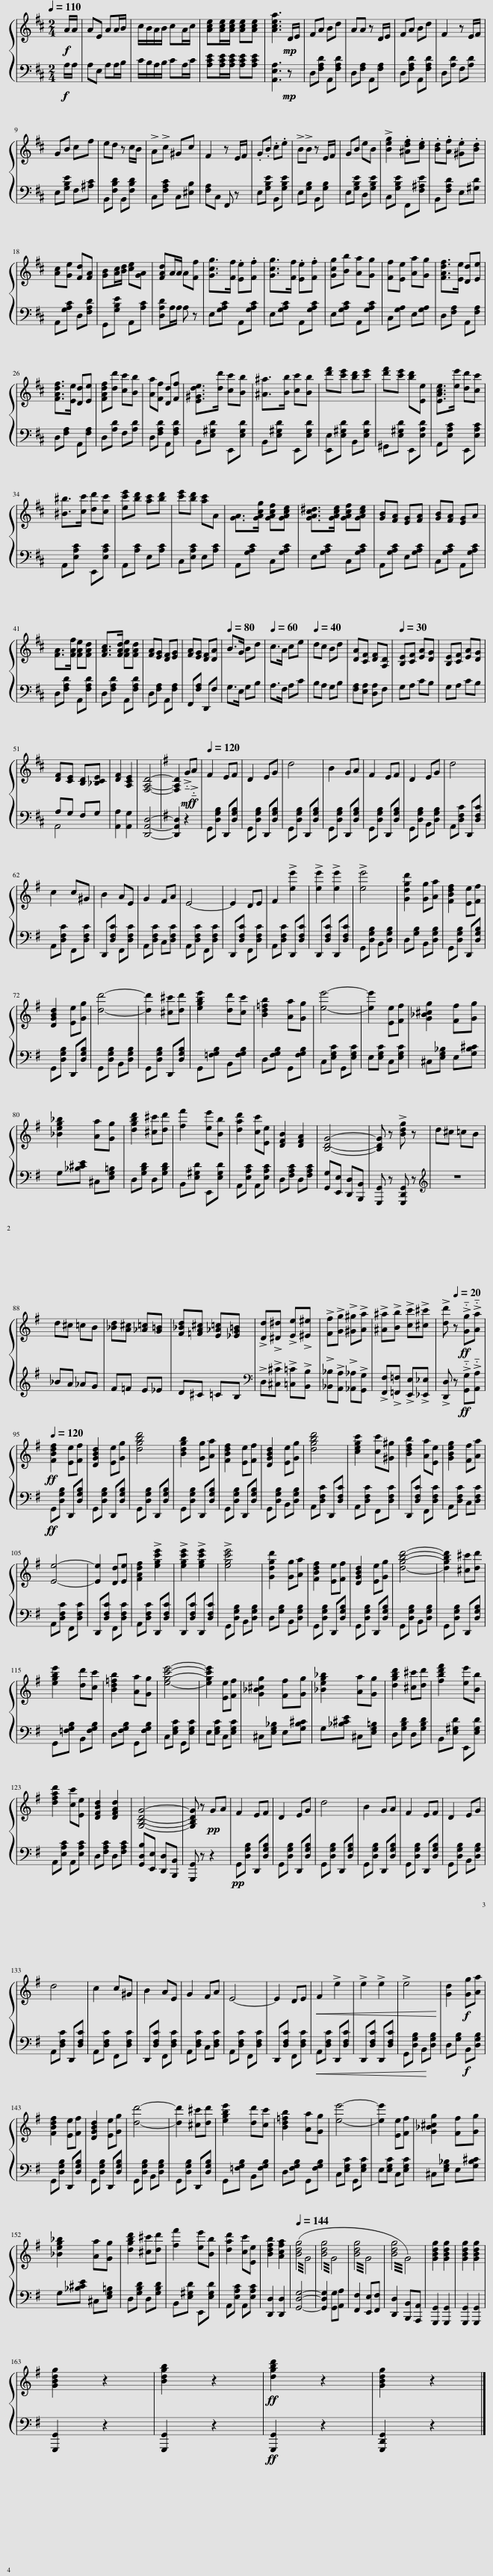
X:1
%%score { 1 | ( 2 3 ) }
L:1/8
Q:1/4=110
M:2/4
I:linebreak $
K:D
V:1 treble
V:2 bass
V:3 bass
V:1
!f! A/A/ | AE AA/B/ | c/B/A/B/ cA/c/ | [Ace][Ace]/[Ace]/ [Ace][Ace] | [Acea]3!mp! D/E/ | %5
 FA Bd | AA z D/E/ | FA Bd | F2 z E/F/ |$ GB cf | %10
 ed z c/B/ | !>!A!>!c ^Gc | F2 z E/F/ | .G.B .c.e | !>!B!>!B z E/F/ | %15
 GB eB | !>![Beg]2 .[^Adf].[ce] | .[Bd].[Af] .[^Ge].[Bd] |$ [Ac][Ge] [Fd][FA] | [GB][Ac]/[Bd]/ [ce][GA] | %20
 [FAd]A/A/ A[Ff] | [Gcg]>[Ff] .[Ee].[Ff] | [Gcg]>[Ff] .[Ee].[Ff] | [Gcg][Bb] [Aa][Gg] | [Ff][Ee] [Aa][Gg] | %25
 [FAdf]>[Ee] [Dd][Ee] |$ [FAdf]>[Ee] [Dd][Ee] | [FAdf][dd'] [cc'][Bb] | [Aa][Ff] [Dd][Ff] | [E^Gde]>[dd'] [cc'][Bb] | %30
 [^A^a]>[Bb] [cc'][Bb] | [d'f'][c'e'] [bd'][c'e'] | [d'f'][c'e'] [bd'][Ee] | [EAce]>[ee'] [dd'][cc'] |$ [^B^b]>[cc'] [dd'][cc'] | %35
 [ec'e'][bd'] [ac'][bd'] | [c'e'][bd'] [ac']A | [GA]>[GAcg] [GAcf][GAce] | [GAc^d]>[GAce] [GAcf][GAce] | [GB][FA] [EG][FA] | %40
 [GB][FA] [EG]A |$ [FA]>[FAf] [FAe][FAd] | [FAc]>[FAd] [FAe][FAd] | [FA][EG] [DF][EG] | [FA][EG] [DF][DA] | %45
[Q:1/4=80] B>G Bd |[Q:1/4=60] c>A ce |[Q:1/4=40] dc Bd | [DA][CF] [DF][A,D] |[Q:1/4=30] [B,E][CF] [EA][DG] | %50
 [B,E][CF] [EA][DG] |$ [DF][CE] [B,D][_B,CE] | [DF]2 [A,CE]2 | [F,A,D]4- |[K:G] [F,A,D]2!mf! !>!!tenuto!.G!f!!>!!tenuto!.A | %55
[Q:1/4=120] F2 EF | D2 EG | d4 | B2 GA | F2 EF | %60
 D2 EG | d4 |$ c2 c^G | B2 AE | G2 FA | %65
 E4- | E2 DE | F2 !>![ee']2 | !>![ee']2 !>![ee']2 | !>![ee']4 | %70
 [Gdgd']2 [Gg][Aa] | [FBdf]2 [Ee][Ff] |$ [DGBd]2 [Ee][Gg] | [dd']4- | [dd']2 [^c^c'][dd'] | %75
 [egbe']2 [dd'][cc'] | [Bd=fb]2 [Aa][Gg] | [ee']4- | [ee']2 [Ee][Ff] | [G_B^cg]2 [Ff][Gg] |$ %80
 [_Beg_b]2 [Aa][Gg] | [dgbd']2 [^c^c'][dd'] | [ff']2 [ee'][Bb] | [dad']2 [cc'][Ee] | [DFB]2 [DFA]2 | %85
 [B,DG]4- | [B,DG] z !>![Bdg] z | d^c =cB |$ d^c =cB | [_Bd][A^c] [_A=c][G=B] | %90
 [F_Bd][=FA^c] [E_A=c][_EG=B] | !>![Dd]!>![^D^d] !>![Ee]!>![^E^e] | !>![Ff]!>![Gg] !>![^G^g]!>![Aa] | !>![^A^a]!>![Bb] !>![cc']!>![^c^c'] | !>![dd'][Q:1/4=20] z!ff! !>!!tenuto!.[Gg]!>!!tenuto!.[Aa] |$ %95
!ff![Q:1/4=120] [FBdf]2 [Ee][Ff] | [DGBd]2 [Ee][Gg] | [dgbd']4 | [Bdgb]2 [Gg][Aa] | [FBdf]2 [Ee][Ff] | %100
 [DGBd]2 [Ee][Gg] | [dgbd']4 | [cegc']2 [cc'][^G^g] | [Bdfb]2 [Aa][Ee] | [GBeg]2 [Ff][Aa] |$ %105
 [Ee]4- | [Ee]2 [Dd][Ee] | [FAdf]2 !>![egc'e']2 | !>![egc'e']2 !>![egc'e']2 | !>![egc'e']4 | %110
 [Gdgd']2 [Gg][Aa] | [FBdf]2 [Ee][Ff] | [DGBd]2 [Ee][Gg] | [dgbd']4- | [dgbd']2 [^c^c'][dd'] |$ %115
 [egbe']2 [dd'][cc'] | [Bd=fb]2 [Aa][Gg] | [egc'e']4- | [egc'e']2 [Ee][Ff] | [G_B^cg]2 [Ff][Gg] | %120
 [_Beg_b]2 [Aa][Gg] | [dgbd']2 [^c^c'][dd'] | [fbd'f']2 [ee'][Bb] |$ [dfad']2 [cc'][Ee] | [DFBd]2 [DFAd]2 | %125
 [G,B,DG]4- | [G,B,DG] z!pp! GA | F2 EF | D2 EG | d4 | %130
 B2 GA | F2 EF | D2 EG |$ d4 | c2 c^G | %135
 B2 AE | G2 FA | E4- | E2 DE |!<(! F2 !>!e2 | %140
 !>!e2 !>!e2 | !>!e4!<)! | [Gd]2!f! [Gg][Aa] |$ [FBdf]2 [Ee][Ff] | [DGBd]2 [Ee][Gg] | %145
 [dd']4- | [dd']2 [^c^c'][dd'] | [egbe']2 [dd'][cc'] | [Bd=fb]2 [Aa][Gg] | [ee']4- | %150
 [ee']2 [Ee][Ff] | [G_B^cg]2 [Ff][Gg] |$ [_Beg_b]2 [Aa][Gg] | [dgbd']2 [^c^c'][dd'] | [ff']2 [ee'][Bb] | %155
 [dad']2 [cc'][Ee] | [Bdfb]2 [Acfa]2 |[Q:1/4=144] (!///-![Bdg]2 G2 | !///-![Bdg]2 G2 | !///-![Bdg]2 G2 | %160
 !///-![Bdg]2 G2) | [GBdg]2 [GBdg]2 | [GBdg]2 [GBdg]2 |$ [GBdg]2 z2 | [Bdgb]2 z2 | %165
!ff! [dgbd']2 z2 | [GBdg]2 z2 |] %167
V:2
!f! A,/A,/ | A,E, A,A,/B,/ | C/B,/A,/B,/ CA,/C/ | [A,CE][A,CE]/[A,CE]/ [A,CE][A,CE] | [A,,E,A,]3!mp! z | %5
 D,[F,A,D] A,,[F,A,D] | D,[F,A,] A,,[F,A,] | D,[F,A,D] A,,[F,A,D] | D,[A,D] F,[A,D] |$ E,[G,B,E] F,[^A,C] | %10
 B,,[F,B,D] B,,[F,B,D] | C,[F,A,C] C,[^E,B,] | [F,A,]C, F,, z | E,[G,B,E] B,,[G,B,E] | E,[G,B,] B,,[G,B,] | %15
 E,[G,B,E] D,[G,B,E] | C,[G,B,E] F,,[F,^A,E] | B,,[F,A,D] E,[^G,D] |$ A,,[G,A,C] D,[F,A,D] | G,,[G,B,E] A,,[A,C] | %20
 [D,A,D]A,/A,/ A, z | E,[G,A,C] A,,[G,A,C] | E,[G,A,C] A,,[G,A,C] | E,[G,A,C] A,,[G,A,C] | C,[G,A,] E,[G,A,] | %25
 D,[F,A,] A,,[F,A,] |$ D,[F,A,] A,,[F,A,] | D,[A,D] F,[A,D] | D,[F,A,D] A,,[F,A,D] | B,,[E,^G,D] E,,[E,G,D] | %30
 B,,[E,^G,D] E,,[E,G,D] | [E,,E,][E,^G,D] B,,[E,G,D] | ^G,,[E,^G,D] E,,[E,A,D] | A,,[E,A,C] E,,[E,A,C] |$ A,,[E,A,C] E,,[E,A,C] | %35
 A,,[A,C] E,[A,C] | C,[E,A,C] E,[A,C] | A,,[G,A,C] C,[G,A,C] | E,[G,A,C] C,[G,A,C] | A,,[G,A,C] E,[G,A,C] | %40
 C,[G,A,C] A,,[G,A,C] |$ D,[F,A,D] A,,[F,A,D] | D,[F,A,D] A,,[F,A,D] | D,[F,A,] A,,[F,A,] | F,,[F,A,] D,,F, | %45
 G,>E, G,B, | A,>F, A,C | B,A, G,B, | [F,A,][E,A,] [D,A,]F, | G,A, CB, | %50
 G,A, CB, |$ A,G, F,G, | [A,,A,]2 [A,,G,]2 | [D,,A,,D,]4- |[K:G] [D,,A,,D,]2 z2 | %55
 G,,[D,G,B,] D,,[D,G,B,] | G,,[D,G,B,] D,,[D,G,B,] | G,,[D,G,B,] D,,[D,G,B,] | G,,[D,G,B,] D,,[D,G,B,] | G,,[D,G,B,] D,,[D,G,B,] | %60
 G,,[D,G,B,] B,,[D,G,B,] | A,,[D,F,C] D,,[D,F,C] |$ A,,[D,F,C] F,,[D,F,C] | D,,[D,F,C] F,,[D,F,C] | A,,[D,F,C] C,[D,F,C] | %65
 A,,[D,F,C] F,,[D,F,C] | D,,[D,F,C] F,,[D,F,C] | A,,[D,F,C] D,,[D,F,C] | D,,[D,F,C] D,,[D,F,C] | G,,[D,G,B,] B,,[D,G,B,] | %70
 D,[G,B,] B,,[D,G,B,] | G,,[D,G,B,] D,,[D,G,B,] |$ G,,[D,G,B,] D,,[D,G,B,] | G,,[D,G,B,] B,,[D,G,B,] | G,,[D,G,B,] D,,[D,G,B,] | %75
 G,,[=F,G,B,] B,,[F,G,B,] | D,[F,G,B,] G,,[F,G,B,] | C,[E,G,C] G,,[E,G,C] | E,[E,G,C] C,[E,G,C] | ^C,[E,G,_B,] E,[G,B,^C] |$ %80
 G,[_B,^CE] ^C,[E,G,=B,] | D,[G,B,D] D,[G,B,D] | B,,[E,^G,D] E,,[E,G,D] | A,,[E,A,C] A,,[E,A,C] | D,[F,A,C] D,[F,A,C] | %85
 [G,,G,][E,,E,] [D,,D,][B,,,B,,] | [G,,,G,,] z [G,,,D,,G,,] z |[K:treble] z4 |$ _BA _AG | F=F E_E | %90
 D^C =CB, |[K:bass] !>!D,!>![^C,^C] !>![=C,=C]!>![B,,B,] | !>![_B,,_B,]!>![A,,A,] !>![_A,,_A,]!>![G,,G,] | !>![F,,F,]!>![=F,,=F,] !>![E,,E,]!>![_E,,_E,] | !>![D,,D,] z!ff! !>!!tenuto!.[G,,G,]!>!!tenuto!.[A,,A,] |$ %95
!ff! G,,[D,G,B,] D,,[D,G,B,] | G,,[D,G,B,] D,,[D,G,B,] | G,,[D,G,B,] D,,[D,G,B,] | G,,[D,G,B,] D,,[D,G,B,] | G,,[D,G,B,] D,,[D,G,B,] | %100
 G,,[D,G,B,] B,,[D,G,B,] | A,,[D,F,C] D,,[D,F,C] | A,,[D,F,C] F,,[D,F,C] | D,,[D,F,C] F,,[D,F,C] | A,,[D,F,C] C,[D,F,C] |$ %105
 A,,[D,F,C] F,,[D,F,C] | D,,[D,F,C] F,,[D,F,C] | A,,[D,F,C] D,,[D,F,C] | D,,[D,F,C] D,,[D,F,C] | G,,[D,G,B,] B,,[D,G,B,] | %110
 D,[G,B,] B,,[D,G,B,] | G,,[D,G,B,] D,,[D,G,B,] | G,,[D,G,B,] D,,[D,G,B,] | G,,[D,G,B,] B,,[D,G,B,] | G,,[D,G,B,] D,,[D,G,B,] |$ %115
 G,,[=F,G,B,] B,,[F,G,B,] | D,[F,G,B,] G,,[F,G,B,] | C,[E,G,C] G,,[E,G,C] | E,[E,G,C] C,[E,G,C] | ^C,[E,G,_B,] E,[G,B,^C] | %120
 G,[_B,^CE] ^C,[E,G,=B,] | D,[G,B,D] D,[G,B,D] | B,,[E,^G,D] E,,[E,G,D] |$ A,,[E,A,C] A,,[E,A,C] | D,[F,A,C] D,[F,A,C] | %125
 [G,,D,B,][E,,E,] [D,,D,][B,,,B,,] | [G,,,G,,] z z2 |!pp! G,,[D,G,B,] D,,[D,G,B,] | G,,[D,G,B,] D,,[D,G,B,] | G,,[D,G,B,] D,,[D,G,B,] | %130
 G,,[D,G,B,] D,,[D,G,B,] | G,,[D,G,B,] D,,[D,G,B,] | G,,[D,G,B,] B,,[D,G,B,] |$ A,,[D,F,C] D,,[D,F,C] | A,,[D,F,C] F,,[D,F,C] | %135
 D,,[D,F,C] F,,[D,F,C] | A,,[D,F,C] C,[D,F,C] | A,,[D,F,C] F,,[D,F,C] | D,,[D,F,C] F,,[D,F,C] |!<(! A,,[D,F,C] D,,[D,F,C] | %140
 D,,[D,F,C] D,,[D,F,C] | G,,[D,G,B,] B,,!<)![D,G,B,] | D,[G,B,]!f! B,,[D,G,B,] |$ G,,[D,G,B,] D,,[D,G,B,] | G,,[D,G,B,] D,,[D,G,B,] | %145
 G,,[D,G,B,] B,,[D,G,B,] | G,,[D,G,B,] D,,[D,G,B,] | G,,[=F,G,B,] B,,[F,G,B,] | D,[F,G,B,] G,,[F,G,B,] | C,[E,G,C] G,,[E,G,C] | %150
 E,[E,G,C] C,[E,G,C] | ^C,[E,G,_B,] E,[G,B,^C] |$ G,[_B,^CE] ^C,[E,G,=B,] | D,[G,B,D] D,[G,B,D] | B,,[E,^G,D] E,,[E,G,D] | %155
 A,,[E,A,C] A,,[E,A,C] | [D,,D,]2 [D,,D,]2 | [G,,D,G,]4- | [G,,D,G,]2 [G,,G,][A,,A,] | [F,,F,]2 [E,,E,][F,,F,] | %160
 [D,,D,]2 [B,,,B,,][A,,,A,,] | [G,,,G,,]2 [G,,,G,,]2 | [G,,,G,,]2 [G,,,G,,]2 |$ [G,,,G,,]2 z2 | [G,,,G,,]2 z2 | %165
!ff! [G,,,G,,]2 z2 | [G,,,D,,G,,]2 z2 |] %167
V:3
 x | x4 | x4 | x4 | x4 | %5
 x4 | x4 | x4 | x4 |$ x4 | %10
 x4 | x4 | x4 | x4 | x4 | %15
 x4 | x4 | x4 |$ x4 | x4 | %20
 x4 | x4 | x4 | x4 | x4 | %25
 x4 |$ x4 | x4 | x4 | x4 | %30
 x4 | x4 | x4 | x4 |$ x4 | %35
 x4 | x4 | x4 | x4 | x4 | %40
 x4 |$ x4 | x4 | x4 | x4 | %45
 x4 | x4 | x4 | x4 | x4 | %50
 x4 |$ A,,4 | x4 | x4 |[K:G] x4 | %55
 x4 | x4 | x4 | x4 | x4 | %60
 x4 | x4 |$ x4 | x4 | x4 | %65
 x4 | x4 | x4 | x4 | x4 | %70
 x4 | x4 |$ x4 | x4 | x4 | %75
 x4 | x4 | x4 | x4 | x4 |$ %80
 x4 | x4 | x4 | x4 | x4 | %85
 x4 | x4 |[K:treble] x4 |$ x4 | x4 | %90
 x4 |[K:bass] x4 | x4 | x4 | x4 |$ %95
 x4 | x4 | x4 | x4 | x4 | %100
 x4 | x4 | x4 | x4 | x4 |$ %105
 x4 | x4 | x4 | x4 | x4 | %110
 x4 | x4 | x4 | x4 | x4 |$ %115
 x4 | x4 | x4 | x4 | x4 | %120
 x4 | x4 | x4 |$ x4 | x4 | %125
 x4 | x4 | x4 | x4 | x4 | %130
 x4 | x4 | x4 |$ x4 | x4 | %135
 x4 | x4 | x4 | x4 | x4 | %140
 x4 | x4 | x4 |$ x4 | x4 | %145
 x4 | x4 | x4 | x4 | x4 | %150
 x4 | x4 |$ x4 | x4 | x4 | %155
 x4 | x4 | x4 | x4 | x4 | %160
 x4 | x4 | x4 |$ x4 | x4 | %165
 x4 | x4 |] %167
